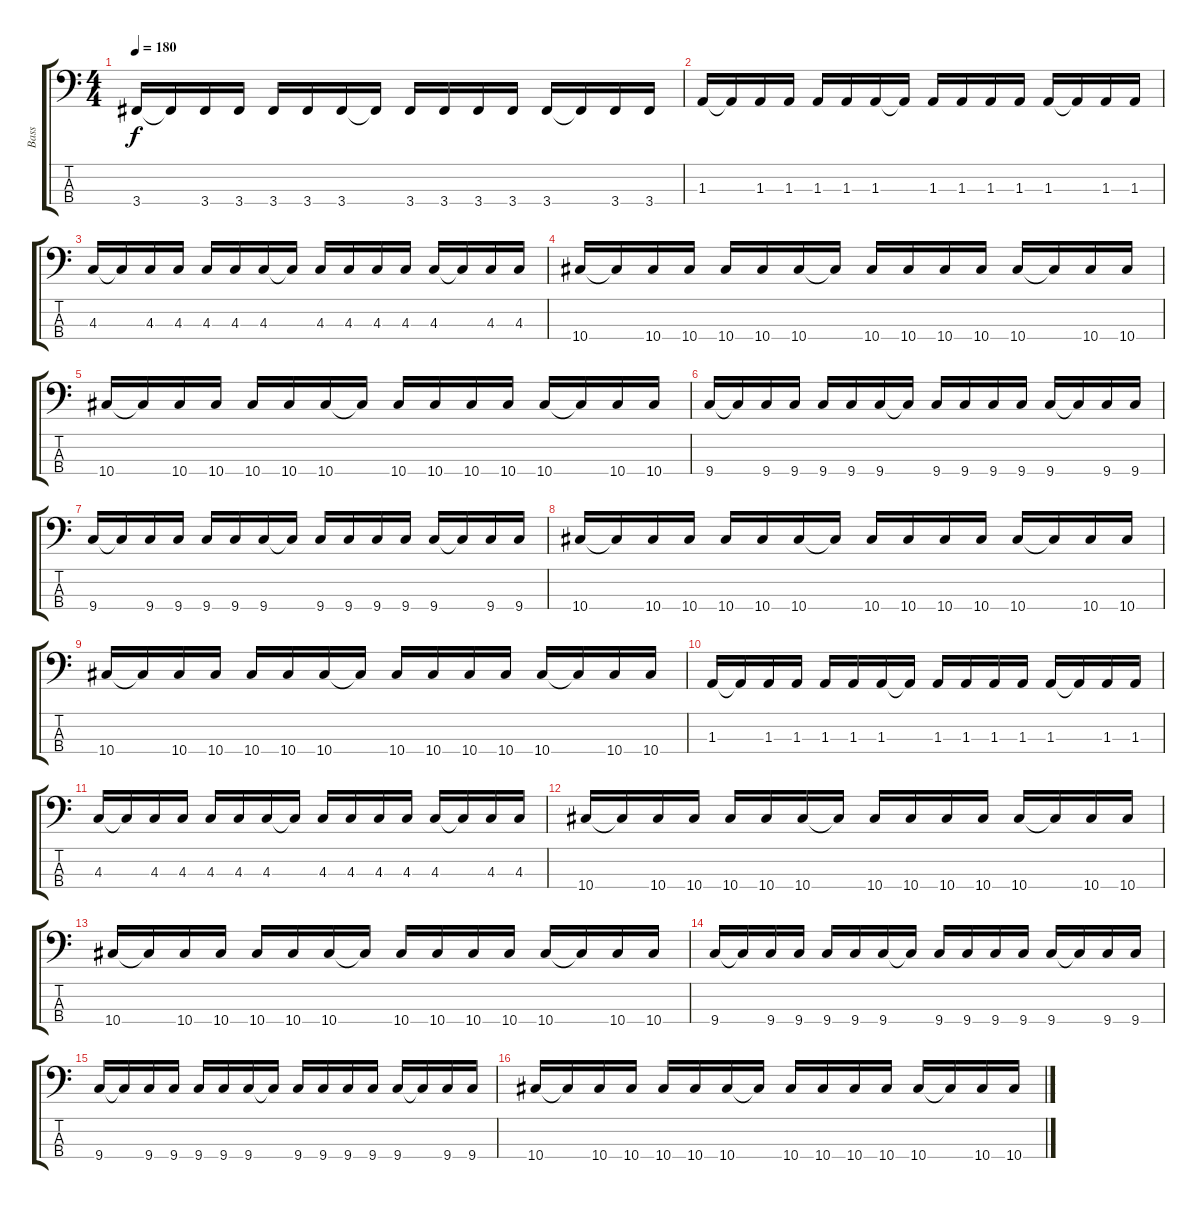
\track ("Bass" "Bass") {instrument electricbasspick}
\staff {score tabs}
\tuning (Gb2 Db2 Ab1 Eb1) {hide}
\ts (4 4)
\tempo 180
\clef f4
\ks c
3.4.16{dy f} 3.4{t}.16 3.4.16 3.4.16 3.4.16 3.4.16 3.4.16 3.4{t}.16 3.4.16 3.4.16 3.4.16 3.4.16 3.4.16 3.4{t}.16 3.4.16 3.4.16 |
1.3.16 1.3{t}.16 1.3.16 1.3.16 1.3.16 1.3.16 1.3.16 1.3{t}.16 1.3.16 1.3.16 1.3.16 1.3.16 1.3.16 1.3{t}.16 1.3.16 1.3.16 |
4.3.16 4.3{t}.16 4.3.16 4.3.16 4.3.16 4.3.16 4.3.16 4.3{t}.16 4.3.16 4.3.16 4.3.16 4.3.16 4.3.16 4.3{t}.16 4.3.16 4.3.16 |
10.4.16 10.4{t}.16 10.4.16 10.4.16 10.4.16 10.4.16 10.4.16 10.4{t}.16 10.4.16 10.4.16 10.4.16 10.4.16 10.4.16 10.4{t}.16 10.4.16 10.4.16 |
10.4.16 10.4{t}.16 10.4.16 10.4.16 10.4.16 10.4.16 10.4.16 10.4{t}.16 10.4.16 10.4.16 10.4.16 10.4.16 10.4.16 10.4{t}.16 10.4.16 10.4.16 |
9.4.16 9.4{t}.16 9.4.16 9.4.16 9.4.16 9.4.16 9.4.16 9.4{t}.16 9.4.16 9.4.16 9.4.16 9.4.16 9.4.16 9.4{t}.16 9.4.16 9.4.16 |
9.4.16 9.4{t}.16 9.4.16 9.4.16 9.4.16 9.4.16 9.4.16 9.4{t}.16 9.4.16 9.4.16 9.4.16 9.4.16 9.4.16 9.4{t}.16 9.4.16 9.4.16 |
10.4.16 10.4{t}.16 10.4.16 10.4.16 10.4.16 10.4.16 10.4.16 10.4{t}.16 10.4.16 10.4.16 10.4.16 10.4.16 10.4.16 10.4{t}.16 10.4.16 10.4.16 |
10.4.16 10.4{t}.16 10.4.16 10.4.16 10.4.16 10.4.16 10.4.16 10.4{t}.16 10.4.16 10.4.16 10.4.16 10.4.16 10.4.16 10.4{t}.16 10.4.16 10.4.16 |
1.3.16 1.3{t}.16 1.3.16 1.3.16 1.3.16 1.3.16 1.3.16 1.3{t}.16 1.3.16 1.3.16 1.3.16 1.3.16 1.3.16 1.3{t}.16 1.3.16 1.3.16 |
4.3.16 4.3{t}.16 4.3.16 4.3.16 4.3.16 4.3.16 4.3.16 4.3{t}.16 4.3.16 4.3.16 4.3.16 4.3.16 4.3.16 4.3{t}.16 4.3.16 4.3.16 |
10.4.16 10.4{t}.16 10.4.16 10.4.16 10.4.16 10.4.16 10.4.16 10.4{t}.16 10.4.16 10.4.16 10.4.16 10.4.16 10.4.16 10.4{t}.16 10.4.16 10.4.16 |
10.4.16 10.4{t}.16 10.4.16 10.4.16 10.4.16 10.4.16 10.4.16 10.4{t}.16 10.4.16 10.4.16 10.4.16 10.4.16 10.4.16 10.4{t}.16 10.4.16 10.4.16 |
9.4.16 9.4{t}.16 9.4.16 9.4.16 9.4.16 9.4.16 9.4.16 9.4{t}.16 9.4.16 9.4.16 9.4.16 9.4.16 9.4.16 9.4{t}.16 9.4.16 9.4.16 |
9.4.16 9.4{t}.16 9.4.16 9.4.16 9.4.16 9.4.16 9.4.16 9.4{t}.16 9.4.16 9.4.16 9.4.16 9.4.16 9.4.16 9.4{t}.16 9.4.16 9.4.16 |
10.4.16 10.4{t}.16 10.4.16 10.4.16 10.4.16 10.4.16 10.4.16 10.4{t}.16 10.4.16 10.4.16 10.4.16 10.4.16 10.4.16 10.4{t}.16 10.4.16 10.4.16
